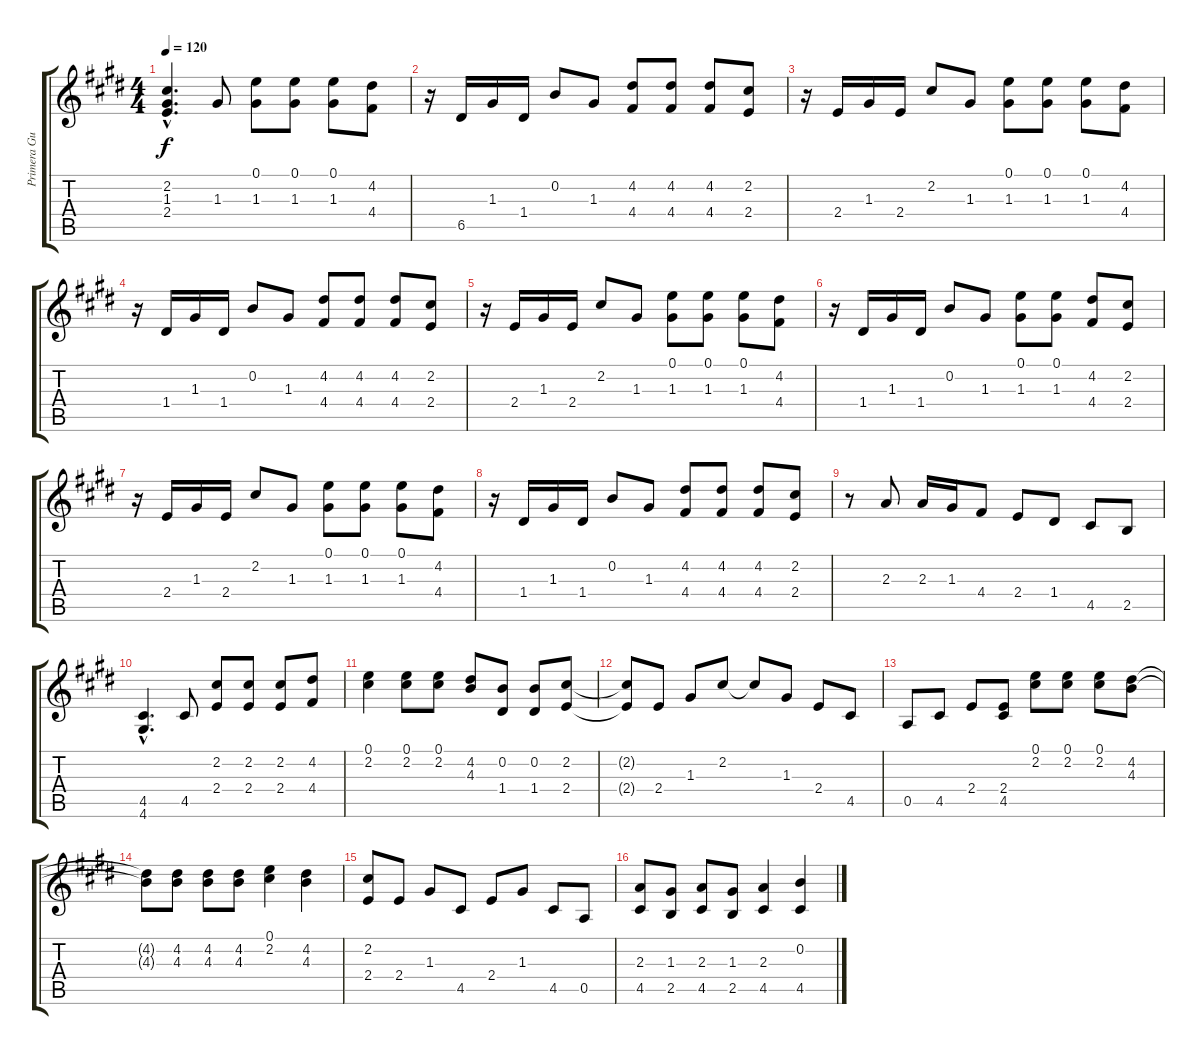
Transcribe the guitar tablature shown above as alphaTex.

\track ("Primera Guitarra" "Primera Gu") {instrument acousticguitarsteel}
\staff {score tabs}
\tuning (E4 B3 G3 D3 A2 E2) {hide}
\ts (4 4)
\tempo 120
\clef g2
\ks e
(2.2{hac} 1.3{hac} 2.4{hac}).4{d dy f} 1.3.8 (0.1 1.3).8 (0.1 1.3).8 (0.1 1.3).8 (4.2 4.4).8 |
r.16 6.5.16 1.3.16 1.4.16 0.2.8 1.3.8 (4.2 4.4).8 (4.2 4.4).8 (4.2 4.4).8 (2.2 2.4).8 |
r.16 2.4.16 1.3.16 2.4.16 2.2.8 1.3.8 (0.1 1.3).8 (0.1 1.3).8 (0.1 1.3).8 (4.2 4.4).8 |
r.16 1.4.16 1.3.16 1.4.16 0.2.8 1.3.8 (4.2 4.4).8 (4.2 4.4).8 (4.2 4.4).8 (2.2 2.4).8 |
r.16 2.4.16 1.3.16 2.4.16 2.2.8 1.3.8 (0.1 1.3).8 (0.1 1.3).8 (0.1 1.3).8 (4.2 4.4).8 |
r.16 1.4.16 1.3.16 1.4.16 0.2.8 1.3.8 (0.1 1.3).8 (0.1 1.3).8 (4.2 4.4).8 (2.2 2.4).8 |
r.16 2.4.16 1.3.16 2.4.16 2.2.8 1.3.8 (0.1 1.3).8 (0.1 1.3).8 (0.1 1.3).8 (4.2 4.4).8 |
r.16 1.4.16 1.3.16 1.4.16 0.2.8 1.3.8 (4.2 4.4).8 (4.2 4.4).8 (4.2 4.4).8 (2.2 2.4).8 |
r.8 2.3.8 2.3.16 1.3.16 4.4.8 2.4.8 1.4.8 4.5.8 2.5.8 |
(4.5{hac} 4.6{hac}).4{d} 4.5.8 (2.2 2.4).8 (2.2 2.4).8 (2.2 2.4).8 (4.2 4.4).8 |
(0.1 2.2).4 (0.1 2.2).8 (0.1 2.2).8 (4.2 4.3).8 (0.2 1.4).8 (0.2 1.4).8 (2.2 2.4).8 |
(2.2{t} 2.4{t}).8 2.4.8 1.3.8 2.2.8 2.2{t}.8 1.3.8 2.4.8 4.5.8 |
0.5.8 4.5.8 2.4.8 (2.4 4.5).8 (0.1 2.2).8 (0.1 2.2).8 (0.1 2.2).8 (4.2 4.3).8 |
(4.2{t} 4.3{t}).8 (4.2 4.3).8 (4.2 4.3).8 (4.2 4.3).8 (0.1 2.2).4 (4.2 4.3).4 |
(2.2 2.4).8 2.4.8 1.3.8 4.5.8 2.4.8 1.3.8 4.5.8 0.5.8 |
(2.3 4.5).8 (1.3 2.5).8 (2.3 4.5).8 (1.3 2.5).8 (2.3 4.5).4 (0.2 4.5).4
